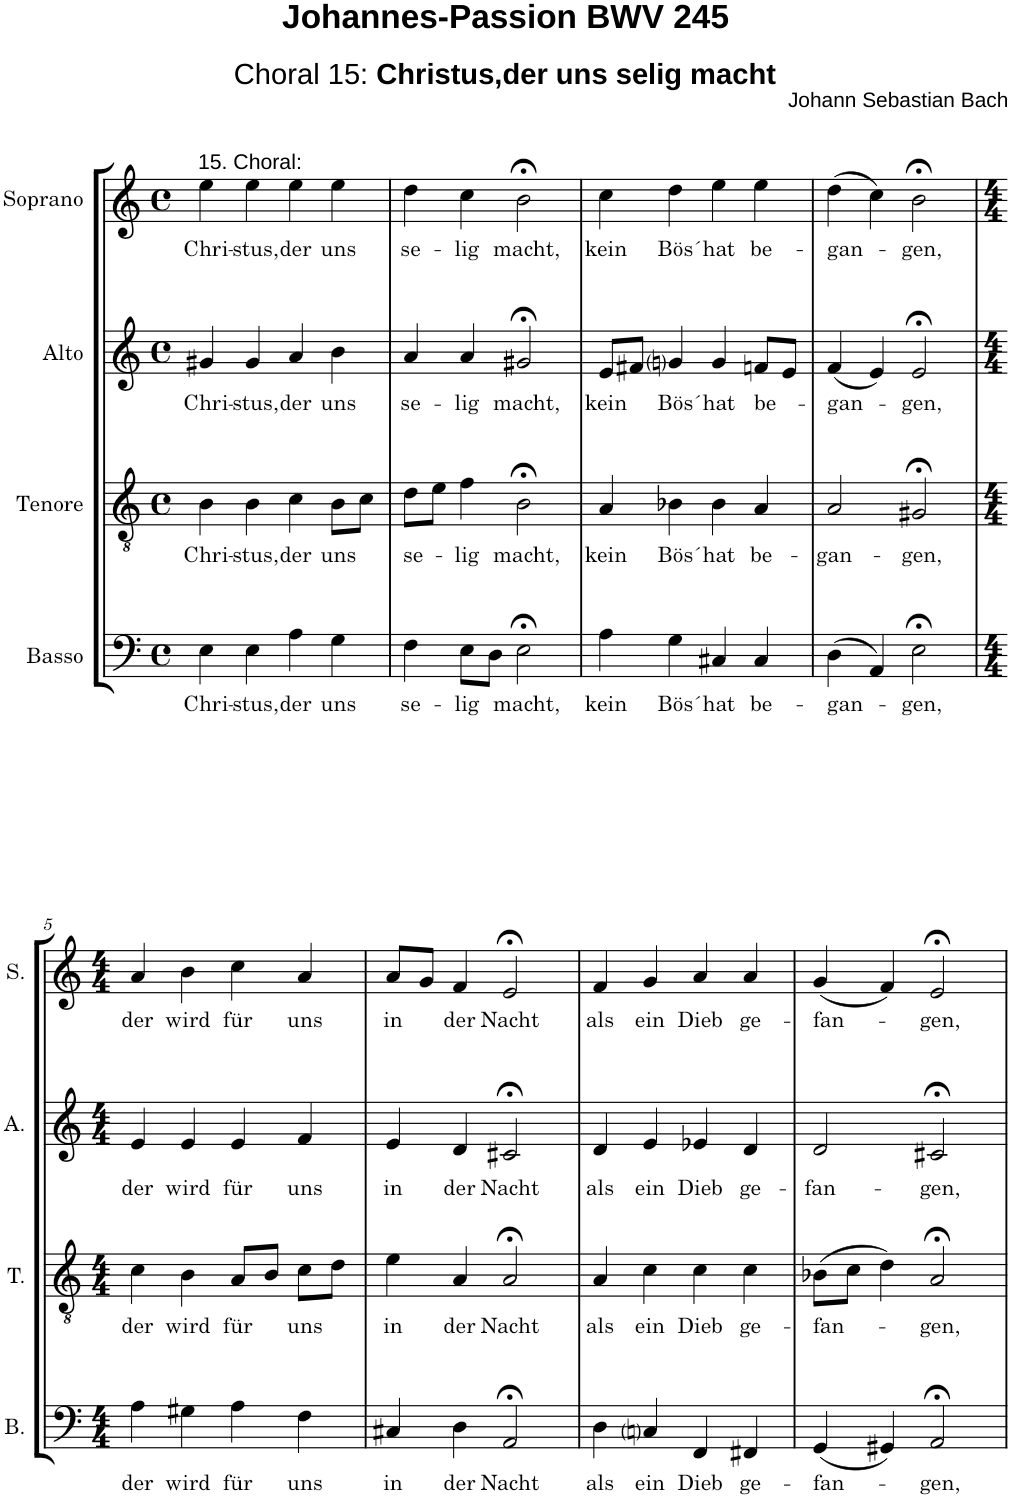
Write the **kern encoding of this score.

**kern	**text	**kern	**text	**kern	**text	**kern	**text
*part4	*part4	*part3	*part3	*part2	*part2	*part1	*part1
*staff4	*staff4	*staff3	*staff3	*staff2	*staff2	*staff1	*staff1
*I"Basso	*	*I"Tenore	*	*I"Alto	*	*I"Soprano	*
*I'B.	*	*I'T.	*	*I'A.	*	*I'S.	*
*clefF4	*	*clefGv2	*	*clefG2	*	*clefG2	*
*k[]	*	*k[]	*	*k[]	*	*k[]	*
*M4/4	*	*M4/4	*	*M4/4	*	*M4/4	*
*met(c)	*	*met(c)	*	*met(c)	*	*met(c)	*
=1	=1	=1	=1	=1	=1	=1	=1
!	!	!	!	!	!	!LO:TX:a:t=15. Choral&colon;	!
!	!LO:LY:b	!	!LO:LY:b	!	!LO:LY:b	!	!LO:LY:b
4E\	Chri-	4B\	Chri-	4g#X/	Chri-	4ee\	Chri-
!	!LO:LY:b	!	!LO:LY:b	!	!LO:LY:b	!	!LO:LY:b
4E\	-stus,	4B\	-stus,	4g#/	-stus,	4ee\	-stus,
!	!LO:LY:b	!	!LO:LY:b	!	!LO:LY:b	!	!LO:LY:b
4A\	der	4c\	der	4a/	der	4ee\	der
!	!LO:LY:b	!	!LO:LY:b	!	!LO:LY:b	!	!LO:LY:b
4G\	uns	8B\L	uns	4b\	uns	4ee\	uns
.	.	8c\J	.	.	.	.	.
=2	=2	=2	=2	=2	=2	=2	=2
!	!LO:LY:b	!	!LO:LY:b	!	!LO:LY:b	!	!LO:LY:b
4F\	se-	8d\L	se-	4a/	se-	4dd\	se-
.	.	8e\J	.	.	.	.	.
!	!LO:LY:b	!	!LO:LY:b	!	!LO:LY:b	!	!LO:LY:b
8E\L	-lig	4f\	-lig	4a/	-lig	4cc\	-lig
8D\J	.	.	.	.	.	.	.
!	!LO:LY:b	!	!LO:LY:b	!	!LO:LY:b	!	!LO:LY:b
2E;<\	macht,	2B;<\	macht,	2g#X;</	macht,	2b;<\	macht,
=3	=3	=3	=3	=3	=3	=3	=3
!	!LO:LY:b	!	!LO:LY:b	!	!LO:LY:b	!	!LO:LY:b
4A\	kein	4A/	kein	8e/L	kein	4cc\	kein
.	.	.	.	8f#X/J	.	.	.
!	!LO:LY:b	!	!LO:LY:b	!	!LO:LY:b	!	!LO:LY:b
4G\	Bös´	4B-X\	Bös´	4gni/	Bös´	4dd\	Bös´
!	!LO:LY:b	!	!LO:LY:b	!	!LO:LY:b	!	!LO:LY:b
4C#X/	hat	4B-\	hat	4g/	hat	4ee\	hat
!	!LO:LY:b	!	!LO:LY:b	!	!LO:LY:b	!	!LO:LY:b
4C#/	be-	4A/	be-	8fn/L	be-	4ee\	be-
.	.	.	.	8e/J	.	.	.
=4	=4	=4	=4	=4	=4	=4	=4
!	!LO:LY:b	!	!LO:LY:b	!	!LO:LY:b	!	!LO:LY:b
(>4D\	-gan-	2A/	-gan-	(<4f/	-gan-	(>4dd\	-gan-
4AA/)	.	.	.	4e/)	.	4cc\)	.
!	!LO:LY:b	!	!LO:LY:b	!	!LO:LY:b	!	!LO:LY:b
2E;<\	-gen,	2G#X;</	-gen,	2e;</	-gen,	2b;<\	-gen,
!!LO:LB:g=z
=5	=5	=5	=5	=5	=5	=5	=5
*M4/4	*	*M4/4	*	*M4/4	*	*M4/4	*
!	!LO:LY:b	!	!LO:LY:b	!	!LO:LY:b	!	!LO:LY:b
4A\	der	4c\	der	4e/	der	4a/	der
!	!LO:LY:b	!	!LO:LY:b	!	!LO:LY:b	!	!LO:LY:b
4G#X\	wird	4B\	wird	4e/	wird	4b\	wird
!	!LO:LY:b	!	!LO:LY:b	!	!LO:LY:b	!	!LO:LY:b
4A\	für	8A/L	für	4e/	für	4cc\	für
.	.	8B/J	.	.	.	.	.
!	!LO:LY:b	!	!LO:LY:b	!	!LO:LY:b	!	!LO:LY:b
4F\	uns	8c\L	uns	4f/	uns	4a/	uns
.	.	8d\J	.	.	.	.	.
=6	=6	=6	=6	=6	=6	=6	=6
!	!LO:LY:b	!	!LO:LY:b	!	!LO:LY:b	!	!LO:LY:b
4C#X/	in	4e\	in	4e/	in	8a/L	in
.	.	.	.	.	.	8g/J	.
!	!LO:LY:b	!	!LO:LY:b	!	!LO:LY:b	!	!LO:LY:b
4D\	der	4A/	der	4d/	der	4f/	der
!	!LO:LY:b	!	!LO:LY:b	!	!LO:LY:b	!	!LO:LY:b
2AA;</	Nacht	2A;</	Nacht	2c#X;</	Nacht	2e;</	Nacht
=7	=7	=7	=7	=7	=7	=7	=7
!	!LO:LY:b	!	!LO:LY:b	!	!LO:LY:b	!	!LO:LY:b
4D\	als	4A/	als	4d/	als	4f/	als
!	!LO:LY:b	!	!LO:LY:b	!	!LO:LY:b	!	!LO:LY:b
4Cni/	ein	4c\	ein	4e/	ein	4g/	ein
!	!LO:LY:b	!	!LO:LY:b	!	!LO:LY:b	!	!LO:LY:b
4FF/	Dieb	4c\	Dieb	4e-X/	Dieb	4a/	Dieb
!	!LO:LY:b	!	!LO:LY:b	!	!LO:LY:b	!	!LO:LY:b
4FF#X/	ge-	4c\	ge-	4d/	ge-	4a/	ge-
=8	=8	=8	=8	=8	=8	=8	=8
!	!LO:LY:b	!	!LO:LY:b	!	!LO:LY:b	!	!LO:LY:b
(<4GG/	-fan-	(>8B-X\L	-fan-	2d/	-fan-	(<4g/	-fan-
.	.	8c\J	.	.	.	.	.
4GG#X/)	.	4d\)	.	.	.	4f/)	.
!	!LO:LY:b	!	!LO:LY:b	!	!LO:LY:b	!	!LO:LY:b
2AA;</	-gen,	2A;</	-gen,	2c#X;</	-gen,	2e;</	-gen,
=	=	=	=	=	=	=	=
*-	*-	*-	*-	*-	*-	*-	*-
